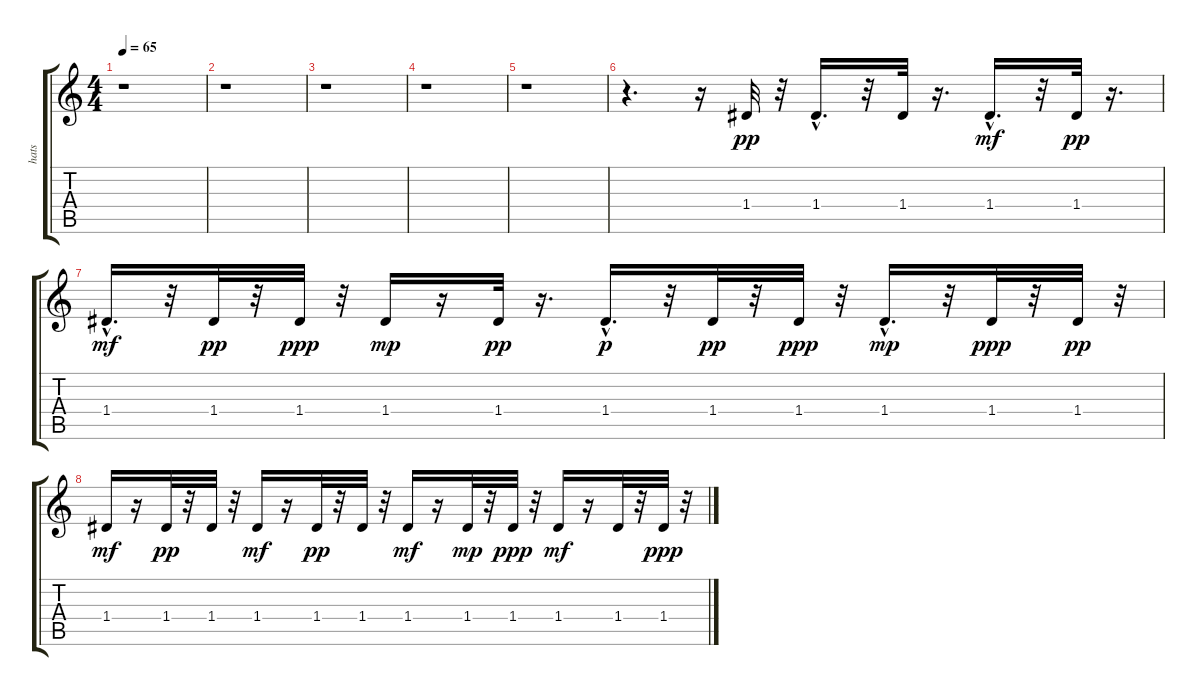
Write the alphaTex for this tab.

\track ("hats" "hats") {instrument distortionguitar}
\staff {score tabs}
\tuning (E4 B3 G3 D3 A2 E2) {hide}
\ts (4 4)
\tempo 65
\clef g2
\ks c
r.1{dy pp instrument distortionguitar} |
r.1 |
r.1 |
r.1 |
r.1 |
r.4{d} r.16 1.4.32 r.32 1.4{hac}.16{d} r.32 1.4.32 r.16{d} 1.4{hac}.16{d dy mf} r.32 1.4.32{dy pp} r.16{d} |
1.4{hac}.16{d dy mf} r.32 1.4.32{dy pp} r.32 1.4.32{dy ppp} r.32 1.4.16{dy mp} r.16 1.4.32{dy pp} r.16{d} 1.4{hac}.16{d dy p} r.32 1.4.32{dy pp} r.32 1.4.32{dy ppp} r.32 1.4{hac}.16{d dy mp} r.32 1.4.32{dy ppp} r.32 1.4.32{dy pp} r.32 |
1.4.16{dy mf} r.16 1.4.32{dy pp} r.32 1.4.32 r.32 1.4.16{dy mf} r.16 1.4.32{dy pp} r.32 1.4.32 r.32 1.4.16{dy mf} r.16 1.4.32{dy mp} r.32 1.4.32{dy ppp} r.32 1.4.16{dy mf} r.16 1.4.32 r.32 1.4.32{dy ppp} r.32
